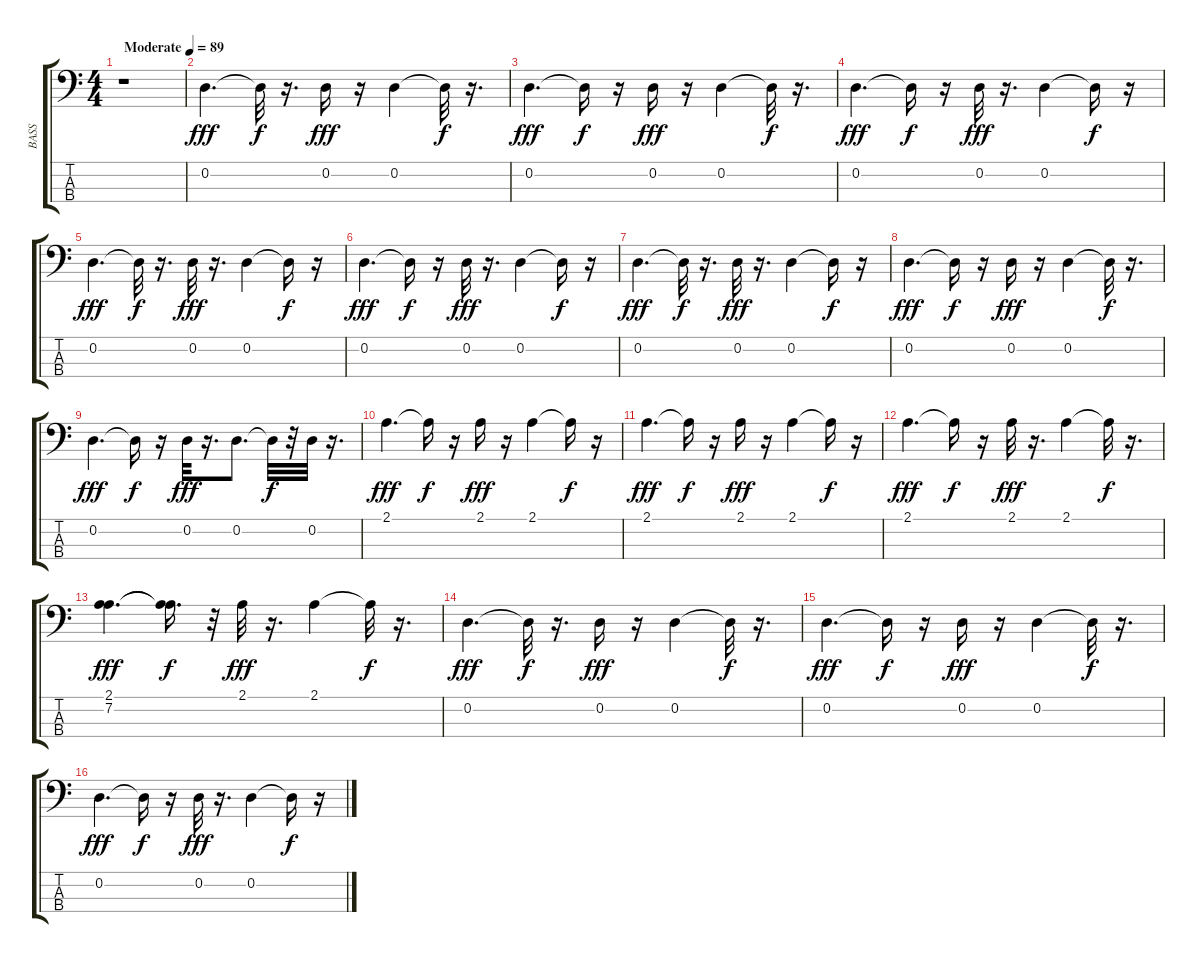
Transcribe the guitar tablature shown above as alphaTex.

\track ("BASS" "BASS") {instrument acousticbass}
\staff {score tabs}
\tuning (G2 D2 A1 E1) {hide}
\ts (4 4)
\tempo (89 "Moderate")
\clef f4
\ks c
r.1{dy fff instrument acousticbass} |
0.2.4{d} 0.2{t}.32{dy f} r.16{d} 0.2.16{dy fff} r.16 0.2.4 0.2{t}.32{dy f} r.16{d} |
0.2.4{d dy fff} 0.2{t}.16{dy f} r.16 0.2.16{dy fff} r.16 0.2.4 0.2{t}.32{dy f} r.16{d} |
0.2.4{d dy fff} 0.2{t}.16{dy f} r.16 0.2.32{dy fff} r.16{d} 0.2.4 0.2{t}.16{dy f} r.16 |
0.2.4{d dy fff} 0.2{t}.32{dy f} r.16{d} 0.2.32{dy fff} r.16{d} 0.2.4 0.2{t}.16{dy f} r.16 |
0.2.4{d dy fff} 0.2{t}.16{dy f} r.16 0.2.32{dy fff} r.16{d} 0.2.4 0.2{t}.16{dy f} r.16 |
0.2.4{d dy fff} 0.2{t}.32{dy f} r.16{d} 0.2.32{dy fff} r.16{d} 0.2.4 0.2{t}.16{dy f} r.16 |
0.2.4{d dy fff} 0.2{t}.16{dy f} r.16 0.2.16{dy fff} r.16 0.2.4 0.2{t}.32{dy f} r.16{d} |
0.2.4{d dy fff} 0.2{t}.16{dy f} r.16 0.2.32{dy fff} r.16{d} 0.2.8{d} 0.2{t}.32{dy f} r.32 0.2.32 r.16{d} |
2.1.4{d dy fff} 2.1{t}.16{dy f} r.16 2.1.16{dy fff} r.16 2.1.4 2.1{t}.16{dy f} r.16 |
2.1.4{d dy fff} 2.1{t}.16{dy f} r.16 2.1.16{dy fff} r.16 2.1.4 2.1{t}.16{dy f} r.16 |
2.1.4{d dy fff} 2.1{t}.16{dy f} r.16 2.1.32{dy fff} r.16{d} 2.1.4 2.1{t}.32{dy f} r.16{d} |
(2.1 7.2).4{d dy fff} (2.1{t} 7.2{t}).16{d dy f} r.32 2.1.32{dy fff} r.16{d} 2.1.4 2.1{t}.32{dy f} r.16{d} |
0.2.4{d dy fff} 0.2{t}.32{dy f} r.16{d} 0.2.16{dy fff} r.16 0.2.4 0.2{t}.32{dy f} r.16{d} |
0.2.4{d dy fff} 0.2{t}.16{dy f} r.16 0.2.16{dy fff} r.16 0.2.4 0.2{t}.32{dy f} r.16{d} |
0.2.4{d dy fff} 0.2{t}.16{dy f} r.16 0.2.32{dy fff} r.16{d} 0.2.4 0.2{t}.16{dy f} r.16
